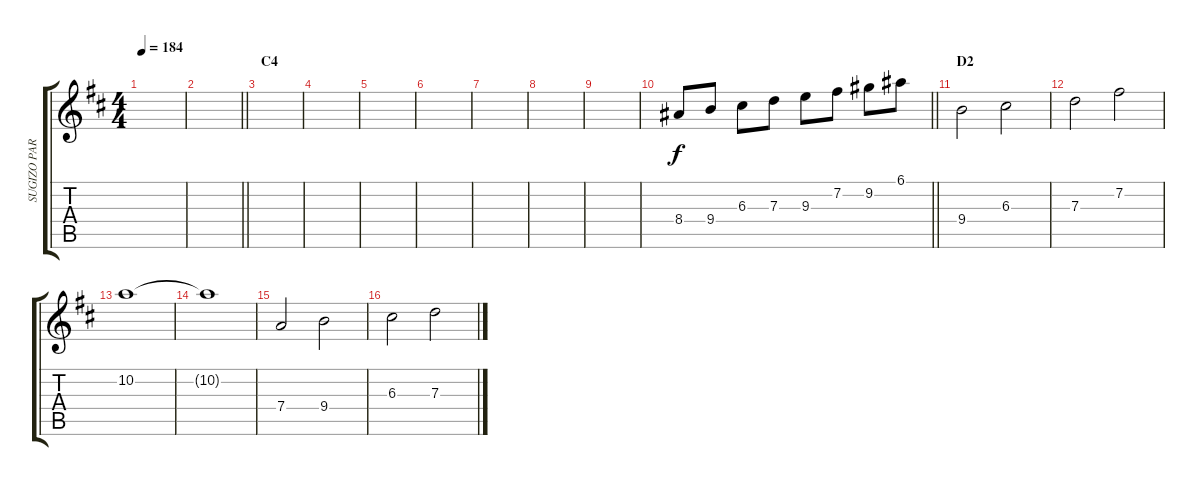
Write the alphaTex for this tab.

\track ("SUGIZO PART 2" "SUGIZO PAR") {instrument distortionguitar}
\staff {score tabs}
\tuning (E4 B3 G3 D3 A2 E2) {hide}
\ts (4 4)
\tempo 184
\clef g2
\ks bminor
|
\barLineRight lightlight
|
\section ("" "C4")
|
|
|
|
|
|
|
\barLineRight lightlight
8.4.8{volume 12} 9.4.8 6.3.8 7.3.8 9.3.8 7.2.8 9.2.8 6.1.8 |
\section ("" "D2")
9.4.2 6.3.2 |
7.3.2 7.2.2 |
10.2.1 |
10.2{t}.1 |
7.4.2 9.4.2 |
6.3.2 7.3.2
